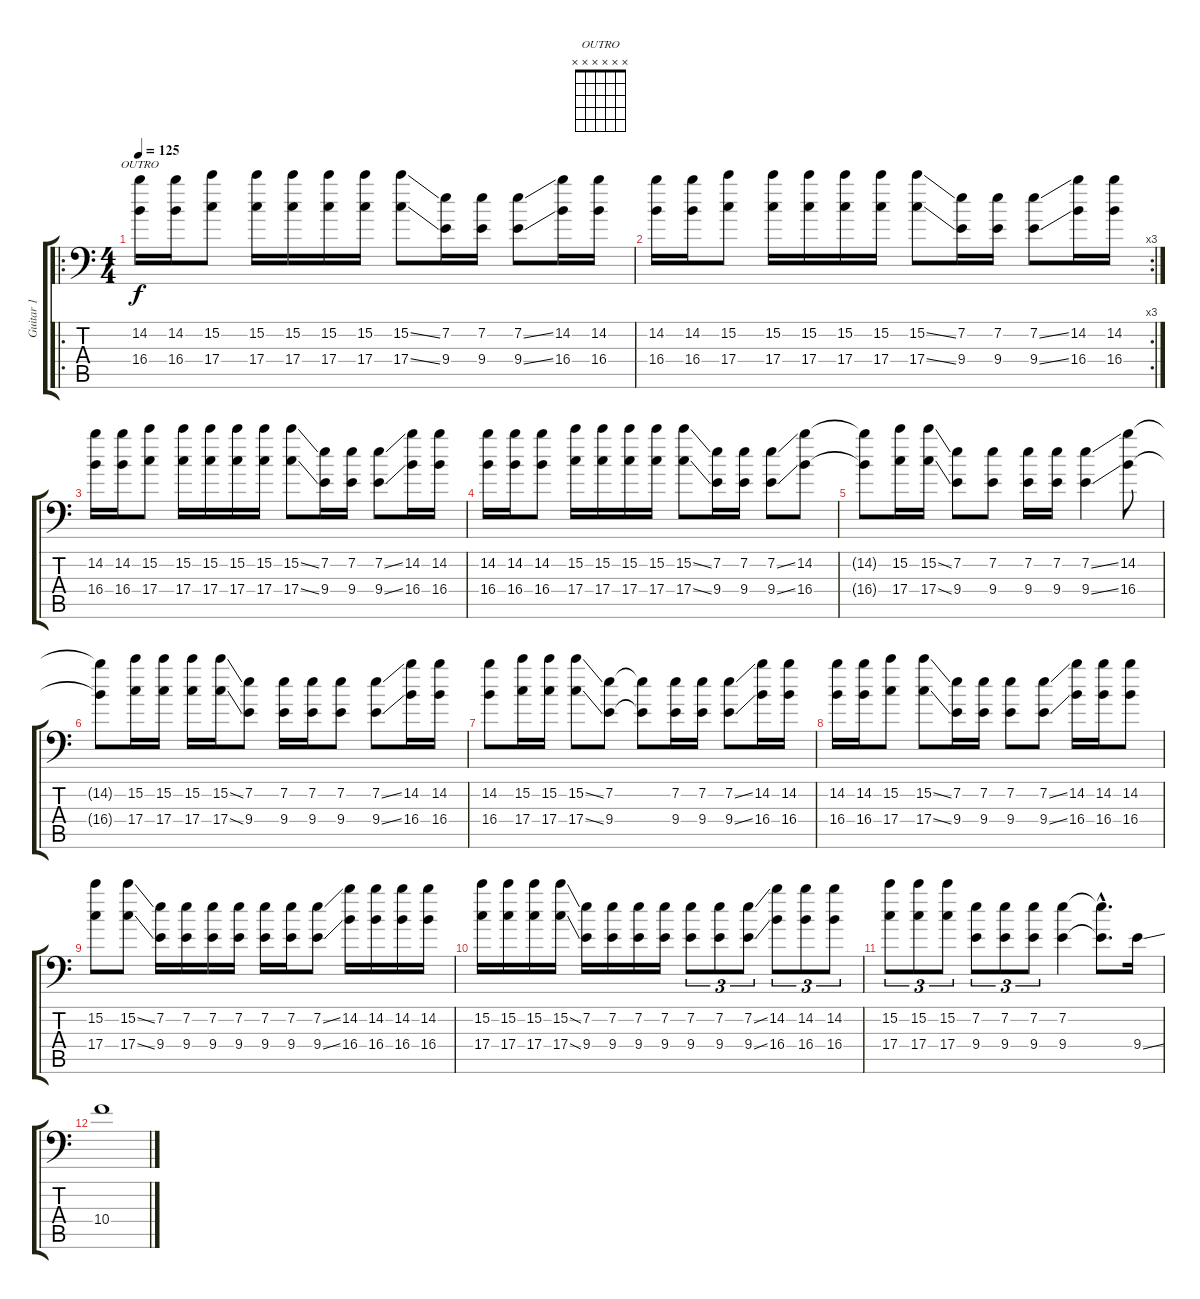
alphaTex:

\track ("Guitar 1" "Guitar 1") {instrument distortionguitar}
\staff {score tabs}
\tuning (D4 A3 F3 G2 D2 A1) {hide}
\chord ("OUTRO" x x x x x x) {firstfret 0}
\ro
\ts (4 4)
\tempo 125
\clef f4
\ks c
(14.2 16.4).16{ch "OUTRO" dy f} (14.2 16.4).16 (15.2 17.4).8 (15.2 17.4).16 (15.2 17.4).16 (15.2 17.4).16 (15.2 17.4).16 (15.2{ss} 17.4{ss}).8 (7.2 9.4).16 (7.2 9.4).16 (7.2{ss} 9.4{ss}).8 (14.2 16.4).16 (14.2 16.4).16 |
\rc 3
(14.2 16.4).16 (14.2 16.4).16 (15.2 17.4).8 (15.2 17.4).16 (15.2 17.4).16 (15.2 17.4).16 (15.2 17.4).16 (15.2{ss} 17.4{ss}).8 (7.2 9.4).16 (7.2 9.4).16 (7.2{ss} 9.4{ss}).8 (14.2 16.4).16 (14.2 16.4).16 |
(14.2 16.4).16 (14.2 16.4).16 (15.2 17.4).8 (15.2 17.4).16 (15.2 17.4).16 (15.2 17.4).16 (15.2 17.4).16 (15.2{ss} 17.4{ss}).8 (7.2 9.4).16 (7.2 9.4).16 (7.2{ss} 9.4{ss}).8 (14.2 16.4).16 (14.2 16.4).16 |
(14.2 16.4).16 (14.2 16.4).16 (14.2 16.4).8 (15.2 17.4).16 (15.2 17.4).16 (15.2 17.4).16 (15.2 17.4).16 (15.2{ss} 17.4{ss}).8 (7.2 9.4).16 (7.2 9.4).16 (7.2{ss} 9.4{ss}).8 (14.2 16.4).8 |
(14.2{t} 16.4{t}).8 (15.2 17.4).16 (15.2{ss} 17.4{ss}).16 (7.2 9.4).8 (7.2 9.4).8 (7.2 9.4).16 (7.2 9.4).16 (7.2{ss} 9.4{ss}).4 (14.2 16.4).8 |
(14.2{t} 16.4{t}).8 (15.2 17.4).16 (15.2 17.4).16 (15.2 17.4).16 (15.2{ss} 17.4{ss}).16 (7.2 9.4).8 (7.2 9.4).16 (7.2 9.4).16 (7.2 9.4).8 (7.2{ss} 9.4{ss}).8 (14.2 16.4).16 (14.2 16.4).16 |
(14.2 16.4).8 (15.2 17.4).16 (15.2 17.4).16 (15.2{ss} 17.4{ss}).8 (7.2 9.4).8 (7.2{t} 9.4{t}).8 (7.2 9.4).16 (7.2 9.4).16 (7.2{ss} 9.4{ss}).8 (14.2 16.4).16 (14.2 16.4).16 |
(14.2 16.4).16 (14.2 16.4).16 (15.2 17.4).8 (15.2{ss} 17.4{ss}).8 (7.2 9.4).16 (7.2 9.4).16 (7.2 9.4).8 (7.2{ss} 9.4{ss}).8 (14.2 16.4).16 (14.2 16.4).16 (14.2 16.4).8 |
(15.2 17.4).8 (15.2{ss} 17.4{ss}).8 (7.2 9.4).16 (7.2 9.4).16 (7.2 9.4).16 (7.2 9.4).16 (7.2 9.4).16 (7.2 9.4).16 (7.2{ss} 9.4{ss}).8 (14.2 16.4).16 (14.2 16.4).16 (14.2 16.4).16 (14.2 16.4).16 |
(15.2 17.4).16 (15.2 17.4).16 (15.2 17.4).16 (15.2{ss} 17.4{ss}).16 (7.2 9.4).16 (7.2 9.4).16 (7.2 9.4).16 (7.2 9.4).16 (7.2 9.4).8{tu (3 2)} (7.2 9.4).8{tu (3 2)} (7.2{ss} 9.4{ss}).8{tu (3 2)} (14.2 16.4).8{tu (3 2)} (14.2 16.4).8{tu (3 2)} (14.2 16.4).8{tu (3 2)} |
(15.2 17.4).8{tu (3 2)} (15.2 17.4).8{tu (3 2)} (15.2 17.4).8{tu (3 2)} (7.2 9.4).8{tu (3 2)} (7.2 9.4).8{tu (3 2)} (7.2 9.4).8{tu (3 2)} (7.2 9.4).4 (7.2{hac t} 9.4{hac t}).8{d} 9.4{ss}.16 |
10.4.1
